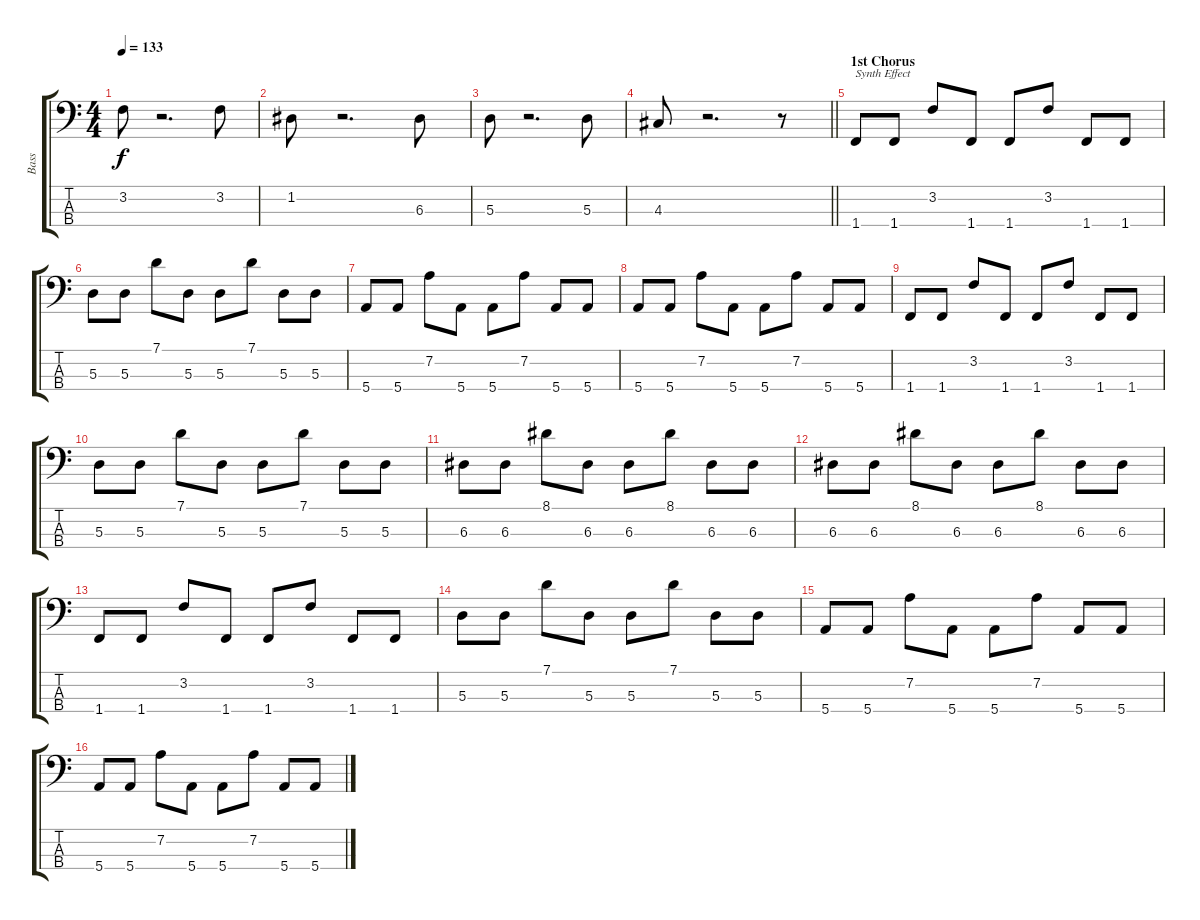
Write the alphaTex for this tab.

\track ("Bass" "Bass") {instrument slapbass2}
\staff {score tabs}
\tuning (G2 D2 A1 E1) {hide}
\ts (4 4)
\tempo 133
\clef f4
\ks c
3.2.8{dy f} r.2{d} 3.2.8 |
1.2.8 r.2{d} 6.3.8 |
5.3.8 r.2{d} 5.3.8 |
\barLineRight lightlight
4.3.8 r.2{d} r.8 |
\section ("" "1st Chorus")
1.4.8{txt "Synth Effect" instrument lead1square} 1.4.8 3.2.8 1.4.8 1.4.8 3.2.8 1.4.8 1.4.8 |
5.3.8 5.3.8 7.1.8 5.3.8 5.3.8 7.1.8 5.3.8 5.3.8 |
5.4.8 5.4.8 7.2.8 5.4.8 5.4.8 7.2.8 5.4.8 5.4.8 |
5.4.8 5.4.8 7.2.8 5.4.8 5.4.8 7.2.8 5.4.8 5.4.8 |
1.4.8 1.4.8 3.2.8 1.4.8 1.4.8 3.2.8 1.4.8 1.4.8 |
5.3.8 5.3.8 7.1.8 5.3.8 5.3.8 7.1.8 5.3.8 5.3.8 |
6.3.8 6.3.8 8.1.8 6.3.8 6.3.8 8.1.8 6.3.8 6.3.8 |
6.3.8 6.3.8 8.1.8 6.3.8 6.3.8 8.1.8 6.3.8 6.3.8 |
1.4.8 1.4.8 3.2.8 1.4.8 1.4.8 3.2.8 1.4.8 1.4.8 |
5.3.8 5.3.8 7.1.8 5.3.8 5.3.8 7.1.8 5.3.8 5.3.8 |
5.4.8 5.4.8 7.2.8 5.4.8 5.4.8 7.2.8 5.4.8 5.4.8 |
5.4.8 5.4.8 7.2.8 5.4.8 5.4.8 7.2.8 5.4.8 5.4.8
